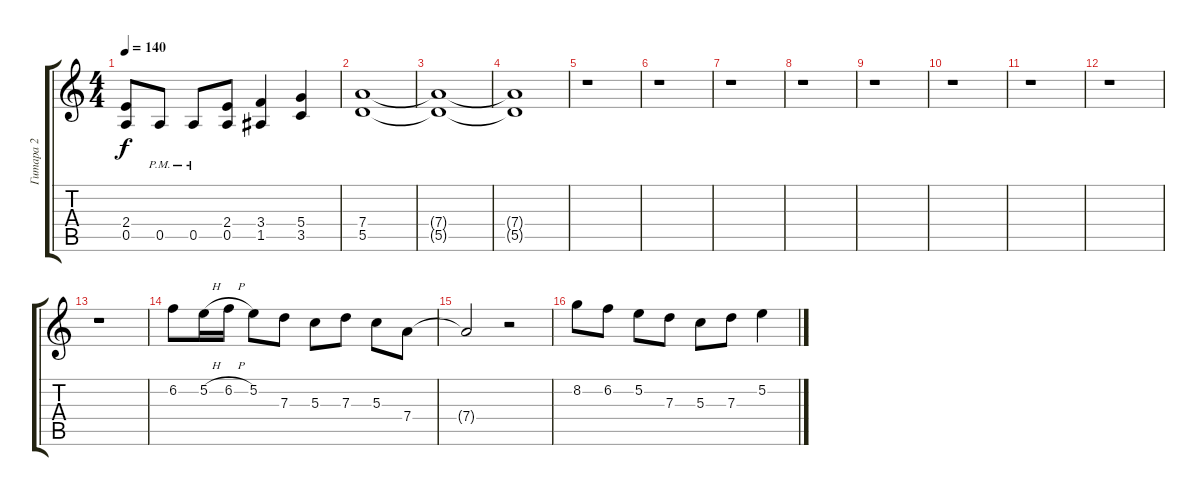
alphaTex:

\track ("Гитара 2" "Гитара 2") {instrument overdrivenguitar}
\staff {score tabs}
\tuning (E4 B3 G3 D3 A2 E2) {hide}
\ts (4 4)
\tempo 140
\clef g2
\ks c
(2.4 0.5).8{dy f} 0.5{pm}.8 0.5{pm}.8 (2.4 0.5).8 (3.4 1.5).4 (5.4 3.5).4 |
(7.4 5.5).1{volume 2} |
(7.4{t} 5.5{t}).1 |
(7.4{t} 5.5{t}).1 |
r.1 |
r.1 |
r.1 |
r.1 |
r.1 |
r.1 |
r.1 |
r.1 |
r.1 |
6.2.8{volume 12 instrument electricguitarclean} 5.2{h}.16 6.2{h}.16 5.2.8 7.3.8 5.3.8 7.3.8 5.3.8 7.4.8 |
7.4{t}.2 r.2 |
8.2.8 6.2.8 5.2.8 7.3.8 5.3.8 7.3.8 5.2.4
